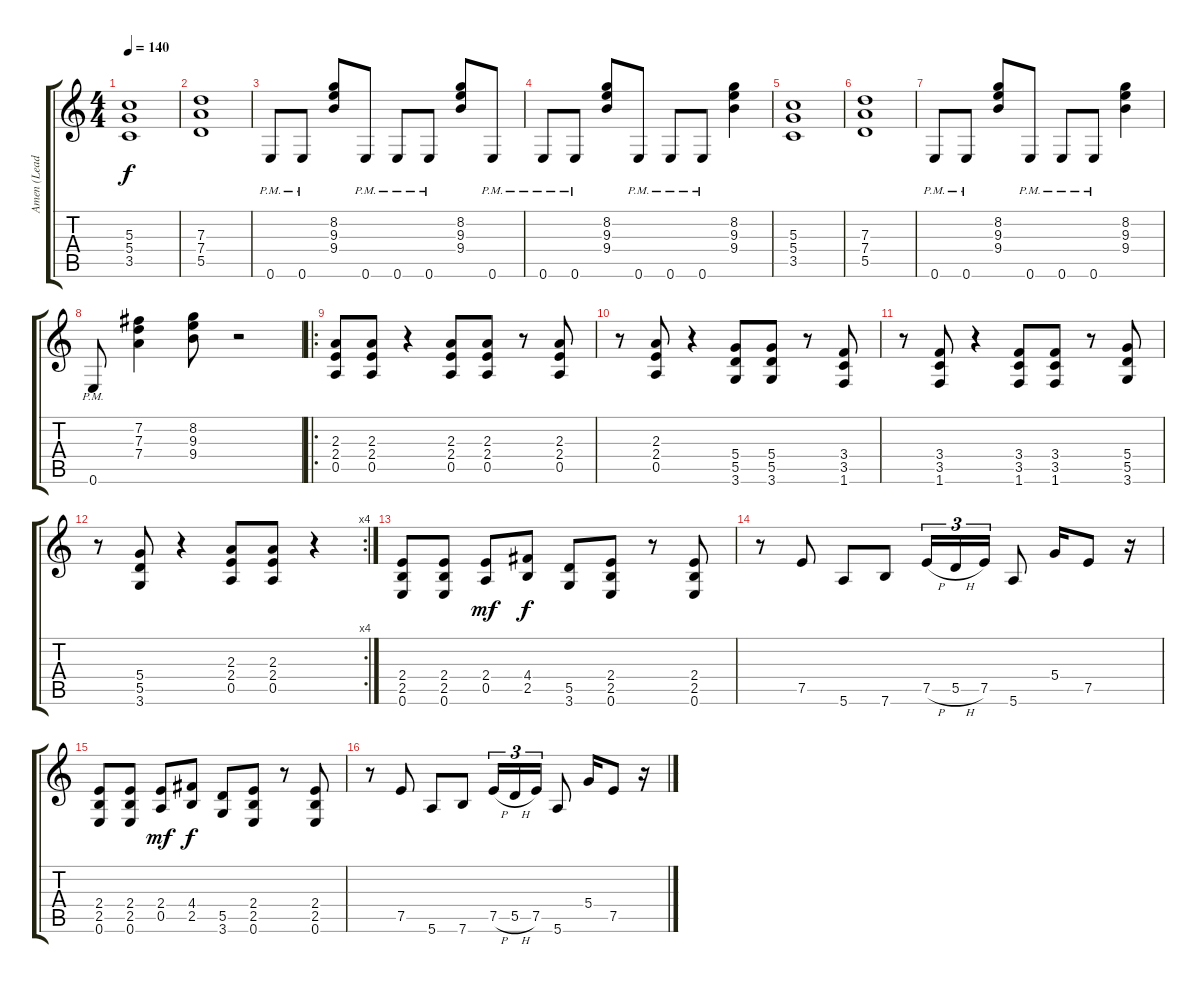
\track ("Amen (Lead)" "Amen (Lead") {instrument overdrivenguitar}
\staff {score tabs}
\tuning (E4 B3 G3 D3 A2 E2) {hide}
\ts (4 4)
\tempo 140
\clef g2
\ks c
(5.3 5.4 3.5).1{dy f} |
(7.3 7.4 5.5).1 |
0.6{pm}.8 0.6{pm}.8 (8.2 9.3 9.4).8 0.6{pm}.8 0.6{pm}.8 0.6{pm}.8 (8.2 9.3 9.4).8 0.6{pm}.8 |
0.6{pm}.8 0.6{pm}.8 (8.2 9.3 9.4).8 0.6{pm}.8 0.6{pm}.8 0.6{pm}.8 (8.2 9.3 9.4).4 |
(5.3 5.4 3.5).1 |
(7.3 7.4 5.5).1 |
0.6{pm}.8 0.6{pm}.8 (8.2 9.3 9.4).8 0.6{pm}.8 0.6{pm}.8 0.6{pm}.8 (8.2 9.3 9.4).4 |
0.6{pm}.8 (7.2 7.3 7.4).4 (8.2 9.3 9.4).8 r.2 |
\ro
(2.3 2.4 0.5).8 (2.3 2.4 0.5).8 r.4 (2.3 2.4 0.5).8 (2.3 2.4 0.5).8 r.8 (2.3 2.4 0.5).8 |
r.8 (2.3 2.4 0.5).8 r.4 (5.4 5.5 3.6).8 (5.4 5.5 3.6).8 r.8 (3.4 3.5 1.6).8 |
r.8 (3.4 3.5 1.6).8 r.4 (3.4 3.5 1.6).8 (3.4 3.5 1.6).8 r.8 (5.4 5.5 3.6).8 |
\rc 4
r.8 (5.4 5.5 3.6).8 r.4 (2.3 2.4 0.5).8 (2.3 2.4 0.5).8 r.4 |
(2.4 2.5 0.6).8 (2.4 2.5 0.6).8 (2.4 0.5).8{dy mf} (4.4 2.5).8{dy f} (5.5 3.6).8 (2.4 2.5 0.6).8 r.8 (2.4 2.5 0.6).8 |
r.8 7.5.8 5.6.8 7.6.8 7.5{h}.16{tu (3 2)} 5.5{h}.16{tu (3 2)} 7.5.16{tu (3 2)} 5.6.8 5.4.16 7.5.8 r.16 |
(2.4 2.5 0.6).8 (2.4 2.5 0.6).8 (2.4 0.5).8{dy mf} (4.4 2.5).8{dy f} (5.5 3.6).8 (2.4 2.5 0.6).8 r.8 (2.4 2.5 0.6).8 |
r.8 7.5.8 5.6.8 7.6.8 7.5{h}.16{tu (3 2)} 5.5{h}.16{tu (3 2)} 7.5.16{tu (3 2)} 5.6.8 5.4.16 7.5.8 r.16
